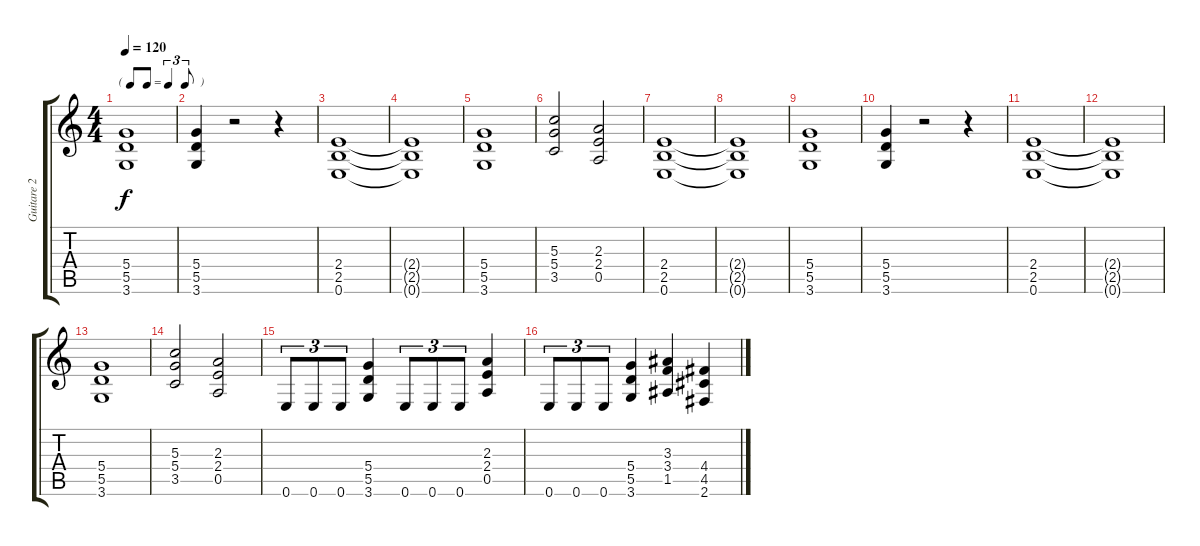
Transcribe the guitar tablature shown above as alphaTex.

\track ("Guitare 2" "Guitare 2") {instrument overdrivenguitar}
\staff {score tabs}
\tuning (E4 B3 G3 D3 A2 E2) {hide}
\ts (4 4)
\tf triplet8th
\tempo 120
\clef g2
\ks c
(5.4 5.5 3.6).1{dy f} |
(5.4 5.5 3.6).4 r.2 r.4 |
(2.4 2.5 0.6).1 |
(2.4{t} 2.5{t} 0.6{t}).1 |
(5.4 5.5 3.6).1 |
(5.3 5.4 3.5).2 (2.3 2.4 0.5).2 |
(2.4 2.5 0.6).1 |
(2.4{t} 2.5{t} 0.6{t}).1 |
(5.4 5.5 3.6).1 |
(5.4 5.5 3.6).4 r.2 r.4 |
(2.4 2.5 0.6).1 |
(2.4{t} 2.5{t} 0.6{t}).1 |
(5.4 5.5 3.6).1 |
(5.3 5.4 3.5).2 (2.3 2.4 0.5).2 |
0.6.8{tu (3 2)} 0.6.8{tu (3 2)} 0.6.8{tu (3 2)} (5.4 5.5 3.6).4 0.6.8{tu (3 2)} 0.6.8{tu (3 2)} 0.6.8{tu (3 2)} (2.3 2.4 0.5).4 |
0.6.8{tu (3 2)} 0.6.8{tu (3 2)} 0.6.8{tu (3 2)} (5.4 5.5 3.6).4 (3.3 3.4 1.5).4 (4.4 4.5 2.6).4
